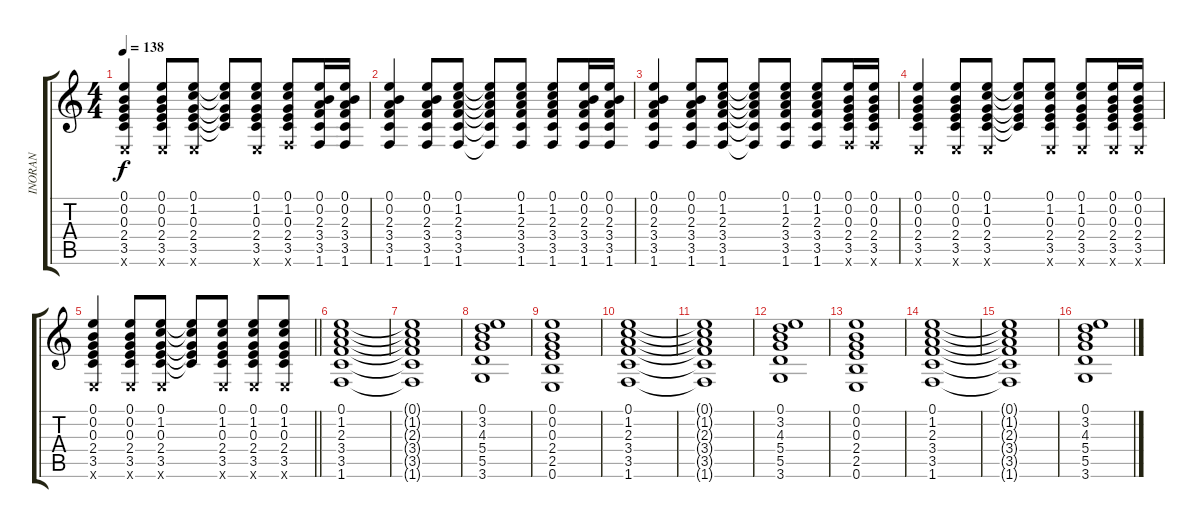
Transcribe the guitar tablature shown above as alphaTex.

\track ("INORAN" "INORAN") {instrument acousticguitarsteel}
\staff {score tabs}
\tuning (E4 B3 G3 D3 A2 E2) {hide}
\ts (4 4)
\tempo 138
\clef g2
\ks c
(0.1 0.2 0.3 2.4 3.5 0.6{x}).4{dy f} (0.1 0.2 0.3 2.4 3.5 0.6{x}).8 (0.1 1.2 0.3 2.4 3.5 0.6{x}).8 (0.1{t} 1.2{t} 0.3{t} 2.4{t} 3.5{t}).8 (0.1 1.2 0.3 2.4 3.5 0.6{x}).8 (0.1 1.2 0.3 2.4 3.5 1.6{x}).8 (0.1 0.2 2.3 3.4 3.5 1.6).16 (0.1 0.2 2.3 3.4 3.5 1.6).16 |
(0.1 0.2 2.3 3.4 3.5 1.6).4 (0.1 0.2 2.3 3.4 3.5 1.6).8 (0.1 1.2 2.3 3.4 3.5 1.6).8 (0.1{t} 1.2{t} 2.3{t} 3.4{t} 3.5{t} 1.6{t}).8 (0.1 1.2 2.3 3.4 3.5 1.6).8 (0.1 1.2 2.3 3.4 3.5 1.6).8 (0.1 0.2 2.3 3.4 3.5 1.6).16 (0.1 0.2 2.3 3.4 3.5 1.6).16 |
(0.1 0.2 2.3 3.4 3.5 1.6).4 (0.1 0.2 2.3 3.4 3.5 1.6).8 (0.1 1.2 2.3 3.4 3.5 1.6).8 (0.1{t} 1.2{t} 2.3{t} 3.4{t} 3.5{t} 1.6{t}).8 (0.1 1.2 2.3 3.4 3.5 1.6).8 (0.1 1.2 2.3 3.4 3.5 1.6).8 (0.1 0.2 0.3 2.4 3.5 1.6{x}).16 (0.1 0.2 0.3 2.4 3.5 1.6{x}).16 |
(0.1 0.2 0.3 2.4 3.5 0.6{x}).4 (0.1 0.2 0.3 2.4 3.5 0.6{x}).8 (0.1 1.2 0.3 2.4 3.5 0.6{x}).8 (0.1{t} 1.2{t} 0.3{t} 2.4{t} 3.5{t}).8 (0.1 1.2 0.3 2.4 3.5 0.6{x}).8 (0.1 1.2 0.3 2.4 3.5 0.6{x}).8 (0.1 0.2 0.3 2.4 3.5 0.6{x}).16 (0.1 0.2 0.3 2.4 3.5 0.6{x}).16 |
\barLineRight lightlight
(0.1 0.2 0.3 2.4 3.5 0.6{x}).4 (0.1 0.2 0.3 2.4 3.5 0.6{x}).8 (0.1 1.2 0.3 2.4 3.5 0.6{x}).8 (0.1{t} 1.2{t} 0.3{t} 2.4{t} 3.5{t}).8 (0.1 1.2 0.3 2.4 3.5 0.6{x}).8 (0.1 1.2 0.3 2.4 3.5 0.6{x}).8 (0.1 1.2 0.3 2.4 3.5 0.6{x}).8 |
(0.1 1.2 2.3 3.4 3.5 1.6).1 |
(0.1{t} 1.2{t} 2.3{t} 3.4{t} 3.5{t} 1.6{t}).1 |
(0.1 3.2 4.3 5.4 5.5 3.6).1 |
(0.1 0.2 0.3 2.4 2.5 0.6).1 |
(0.1 1.2 2.3 3.4 3.5 1.6).1 |
(0.1{t} 1.2{t} 2.3{t} 3.4{t} 3.5{t} 1.6{t}).1 |
(0.1 3.2 4.3 5.4 5.5 3.6).1 |
(0.1 0.2 0.3 2.4 2.5 0.6).1 |
(0.1 1.2 2.3 3.4 3.5 1.6).1 |
(0.1{t} 1.2{t} 2.3{t} 3.4{t} 3.5{t} 1.6{t}).1 |
(0.1 3.2 4.3 5.4 5.5 3.6).1
